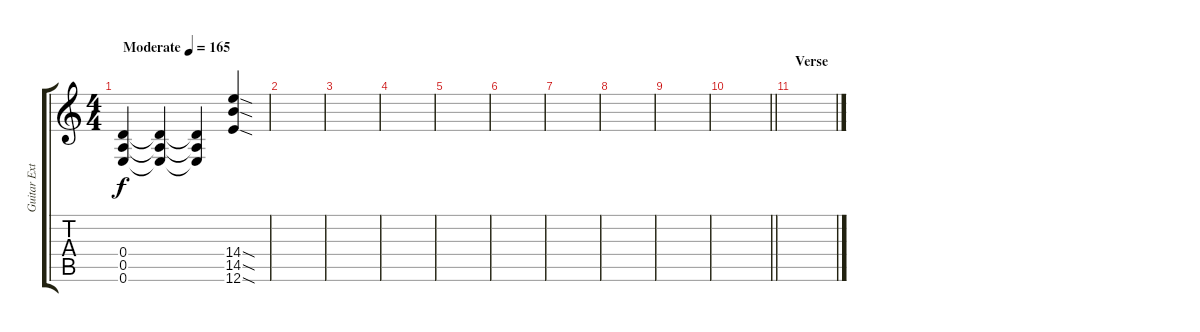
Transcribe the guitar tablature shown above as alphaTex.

\track ("Guitar Extra" "Guitar Ext") {instrument acousticguitarsteel}
\staff {score tabs}
\tuning (E4 B3 G3 D3 A2 E2) {hide}
\ts (4 4)
\tempo (165 "Moderate")
\clef g2
\ks c
(0.4 0.5 0.6).4{dy f instrument acousticguitarsteel} (0.4{t} 0.5{t} 0.6{t}).4 (0.4{t} 0.5{t} 0.6{t}).4 (14.4{sod} 14.5{sod} 12.6{sod}).4 |
|
|
|
|
|
|
|
|
\barLineRight lightlight
|
\section ("" "Verse")
